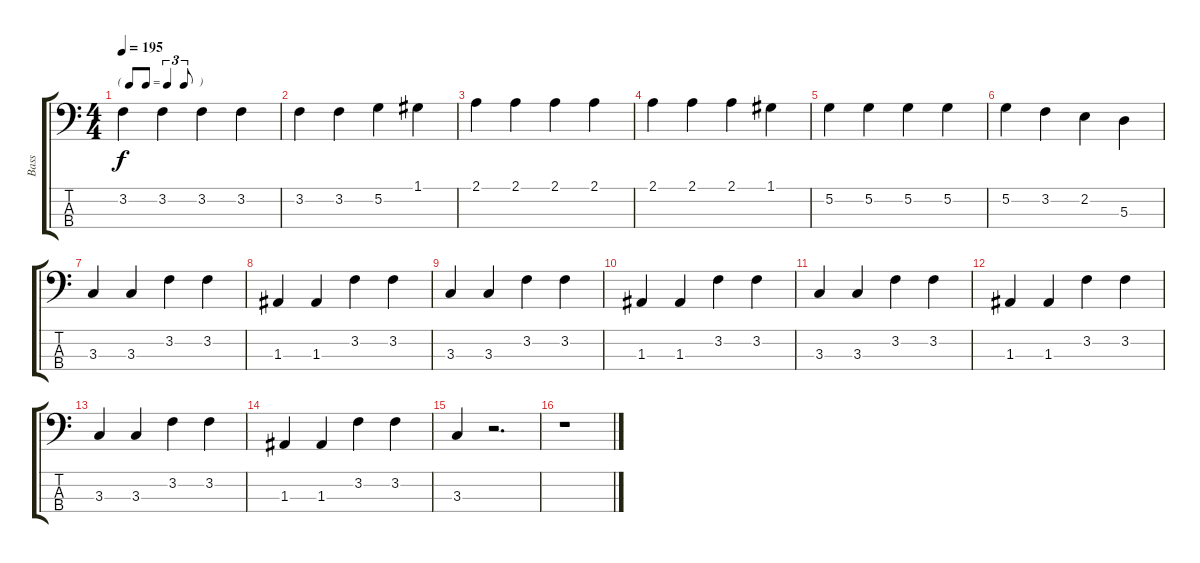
\track ("Bass" "Bass") {instrument electricbassfinger}
\staff {score tabs}
\tuning (G2 D2 A1 E1) {hide}
\ts (4 4)
\tf triplet8th
\tempo 195
\clef f4
\ks c
3.2.4{dy f} 3.2.4 3.2.4 3.2.4 |
3.2.4 3.2.4 5.2.4 1.1.4 |
2.1.4 2.1.4 2.1.4 2.1.4 |
2.1.4 2.1.4 2.1.4 1.1.4 |
5.2.4 5.2.4 5.2.4 5.2.4 |
5.2.4 3.2.4 2.2.4 5.3.4 |
3.3.4 3.3.4 3.2.4 3.2.4 |
1.3.4 1.3.4 3.2.4 3.2.4 |
3.3.4 3.3.4 3.2.4 3.2.4 |
1.3.4 1.3.4 3.2.4 3.2.4 |
3.3.4 3.3.4 3.2.4 3.2.4 |
1.3.4 1.3.4 3.2.4 3.2.4 |
3.3.4 3.3.4 3.2.4 3.2.4 |
1.3.4 1.3.4 3.2.4 3.2.4 |
3.3.4 r.2{d} |
r.1
